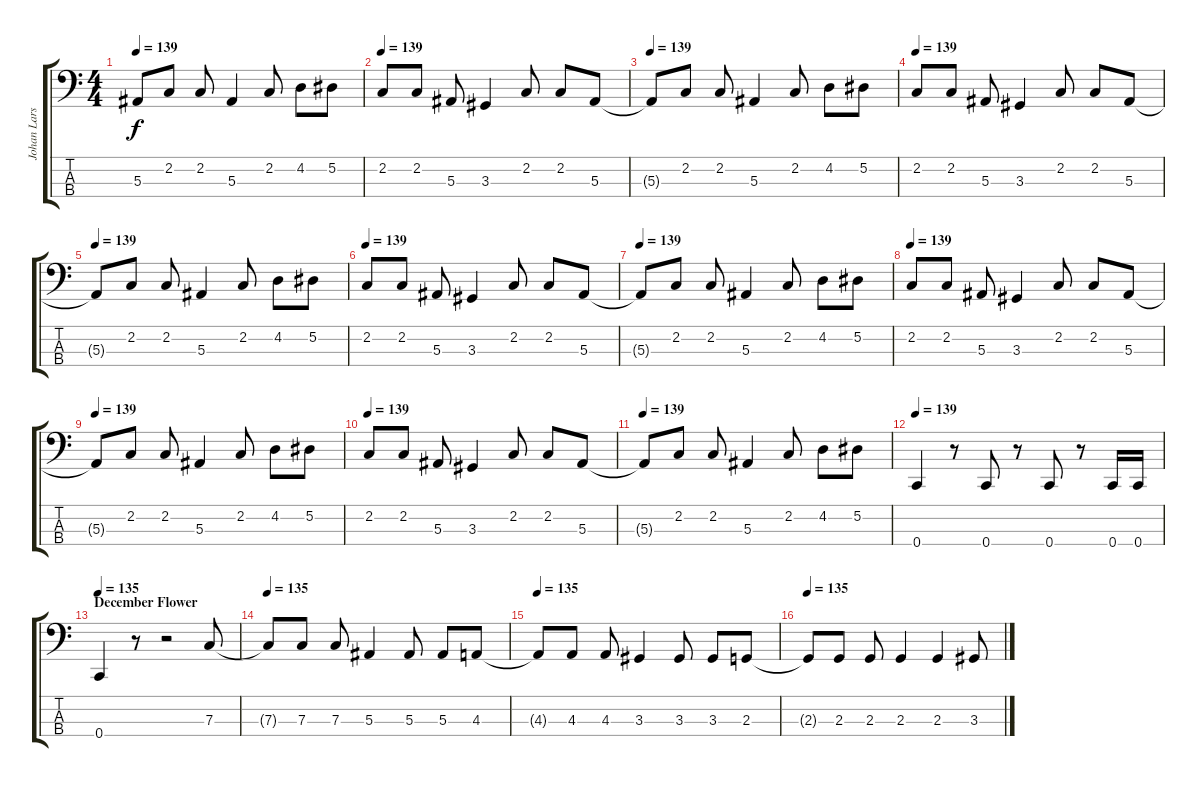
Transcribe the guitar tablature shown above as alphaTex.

\track ("Johan Larsson" "Johan Lars") {instrument electricbassfinger}
\staff {score tabs}
\tuning (Eb2 Bb1 F1 C1) {hide}
\ts (4 4)
\tempo 139
\clef f4
\ks c
5.3{t}.8{dy f} 2.2.8 2.2.8 5.3.4 2.2.8 4.2.8 5.2.8 |
\tempo 139
2.2.8 2.2.8 5.3.8 3.3.4 2.2.8 2.2.8 5.3.8 |
\tempo 139
5.3{t}.8 2.2.8 2.2.8 5.3.4 2.2.8 4.2.8 5.2.8 |
\tempo 139
2.2.8 2.2.8 5.3.8 3.3.4 2.2.8 2.2.8 5.3.8 |
\tempo 139
5.3{t}.8 2.2.8 2.2.8 5.3.4 2.2.8 4.2.8 5.2.8 |
\tempo 139
2.2.8 2.2.8 5.3.8 3.3.4 2.2.8 2.2.8 5.3.8 |
\tempo 139
5.3{t}.8 2.2.8 2.2.8 5.3.4 2.2.8 4.2.8 5.2.8 |
\tempo 139
2.2.8 2.2.8 5.3.8 3.3.4 2.2.8 2.2.8 5.3.8 |
\tempo 139
5.3{t}.8 2.2.8 2.2.8 5.3.4 2.2.8 4.2.8 5.2.8 |
\tempo 139
2.2.8 2.2.8 5.3.8 3.3.4 2.2.8 2.2.8 5.3.8 |
\tempo 139
5.3{t}.8 2.2.8 2.2.8 5.3.4 2.2.8 4.2.8 5.2.8 |
\tempo 139
0.4.4 r.8 0.4.8 r.8 0.4.8 r.8 0.4.16 0.4.16 |
\section ("" "December Flower")
\tempo 135
0.4.4 r.8 r.2 7.3.8 |
\tempo 135
7.3{t}.8 7.3.8 7.3.8 5.3.4 5.3.8 5.3.8 4.3.8 |
\tempo 135
4.3{t}.8 4.3.8 4.3.8 3.3.4 3.3.8 3.3.8 2.3.8 |
\tempo 135
2.3{t}.8 2.3.8 2.3.8 2.3.4 2.3.4 3.3.8
